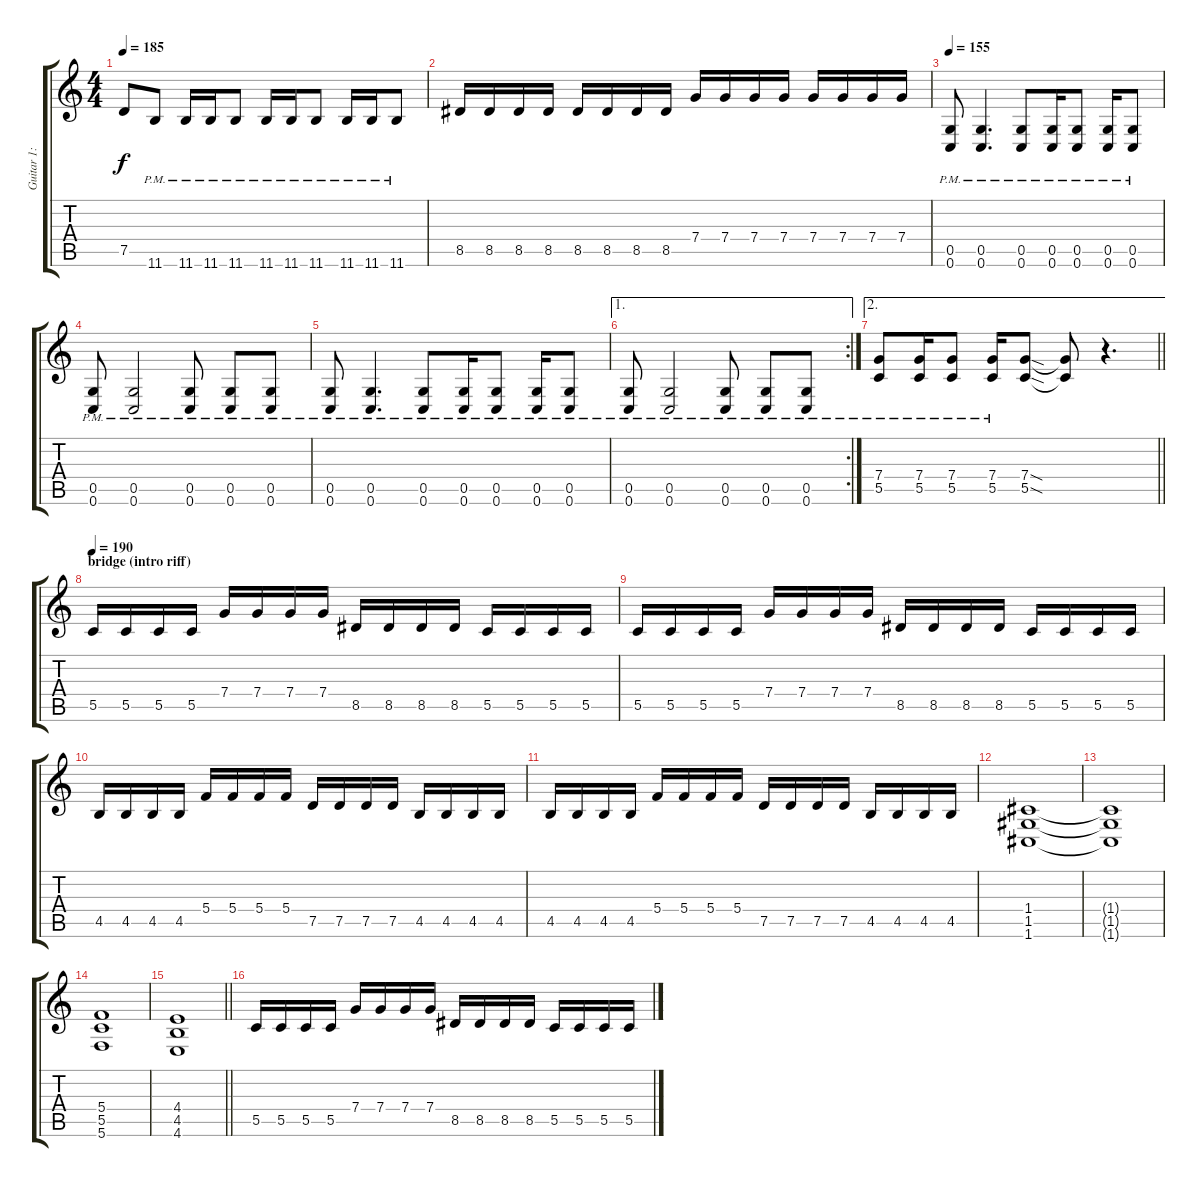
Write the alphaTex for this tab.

\track ("Guitar 1: Simon" "Guitar 1: ") {instrument distortionguitar}
\staff {score tabs}
\tuning (D4 A3 F3 C3 G2 C2) {hide}
\ts (4 4)
\tempo 185
\clef g2
\ks c
7.5.8{dy f} 11.6{pm}.8 11.6{pm}.16 11.6{pm}.16 11.6{pm}.8 11.6{pm}.16 11.6{pm}.16 11.6{pm}.8 11.6{pm}.16 11.6{pm}.16 11.6{pm}.8 |
8.5.16 8.5.16 8.5.16 8.5.16 8.5.16 8.5.16 8.5.16 8.5.16 7.4.16 7.4.16 7.4.16 7.4.16 7.4.16 7.4.16 7.4.16 7.4.16 |
\tempo 155
(0.5{pm} 0.6{pm}).8 (0.5{pm} 0.6{pm}).4{d} (0.5{pm} 0.6{pm}).8 (0.5{pm} 0.6{pm}).16 (0.5{pm} 0.6{pm}).8 (0.5{pm} 0.6{pm}).16 (0.5{pm} 0.6{pm}).8 |
(0.5{pm} 0.6{pm}).8 (0.5{pm} 0.6{pm}).2 (0.5{pm} 0.6{pm}).8 (0.5{pm} 0.6{pm}).8 (0.5{pm} 0.6{pm}).8 |
(0.5{pm} 0.6{pm}).8 (0.5{pm} 0.6{pm}).4{d} (0.5{pm} 0.6{pm}).8 (0.5{pm} 0.6{pm}).16 (0.5{pm} 0.6{pm}).8 (0.5{pm} 0.6{pm}).16 (0.5{pm} 0.6{pm}).8 |
\ae 1
\rc 2
(0.5{pm} 0.6{pm}).8 (0.5{pm} 0.6{pm}).2 (0.5{pm} 0.6{pm}).8 (0.5{pm} 0.6{pm}).8 (0.5{pm} 0.6{pm}).8 |
\ae 2
\barLineRight lightlight
(7.4{pm} 5.5{pm}).8 (7.4{pm} 5.5{pm}).16 (7.4{pm} 5.5{pm}).8 (7.4{pm} 5.5{pm}).16 (7.4{sod} 5.5{sod}).8 (7.4{t} 5.5{t}).8 r.4{d} |
\section ("" "bridge (intro riff)")
\tempo 190
5.5.16 5.5.16 5.5.16 5.5.16 7.4.16 7.4.16 7.4.16 7.4.16 8.5.16 8.5.16 8.5.16 8.5.16 5.5.16 5.5.16 5.5.16 5.5.16 |
5.5.16 5.5.16 5.5.16 5.5.16 7.4.16 7.4.16 7.4.16 7.4.16 8.5.16 8.5.16 8.5.16 8.5.16 5.5.16 5.5.16 5.5.16 5.5.16 |
4.5.16 4.5.16 4.5.16 4.5.16 5.4.16 5.4.16 5.4.16 5.4.16 7.5.16 7.5.16 7.5.16 7.5.16 4.5.16 4.5.16 4.5.16 4.5.16 |
4.5.16 4.5.16 4.5.16 4.5.16 5.4.16 5.4.16 5.4.16 5.4.16 7.5.16 7.5.16 7.5.16 7.5.16 4.5.16 4.5.16 4.5.16 4.5.16 |
(1.4 1.5 1.6).1 |
(1.4{t} 1.5{t} 1.6{t}).1 |
(5.4 5.5 5.6).1 |
\barLineRight lightlight
(4.4 4.5 4.6).1 |
\section ("" "")
5.5.16 5.5.16 5.5.16 5.5.16 7.4.16 7.4.16 7.4.16 7.4.16 8.5.16 8.5.16 8.5.16 8.5.16 5.5.16 5.5.16 5.5.16 5.5.16
